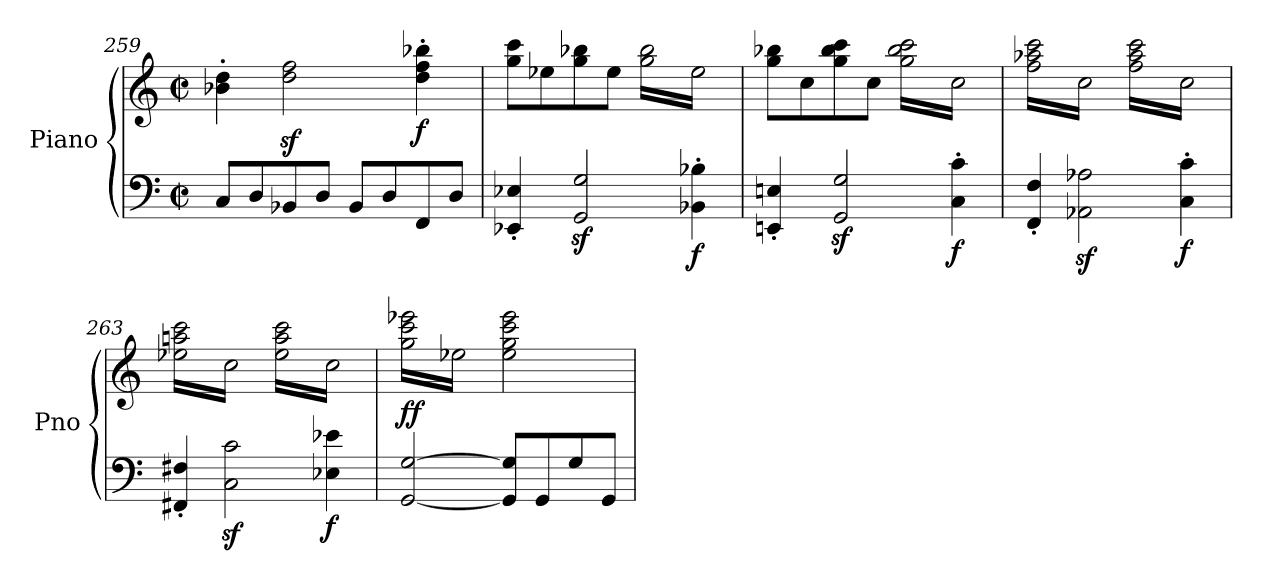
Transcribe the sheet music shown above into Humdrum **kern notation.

**kern	**kern	**dynam
*part1	*part1	*part1
*staff2	*staff1	*staff1/2
*I"Piano	*	*
*I'Pno	*	*
*clefF4	*clefG2	*
*k[]	*k[]	*
*M4/4	*M4/4	*
*met(c|)	*met(c|)	*
=259	=259	=259
8C/L	4b-X\' 4dd\'	.
8D/	.	.
8BB-X/	2dd\z< 2ff\z<	.
8D/J	.	.
8BB-/L	.	.
8D/	.	.
!	!	!LO:DY:b
8FF/	4dd\' 4ff\' 4bb-X\'	f
8D/J	.	.
=260	=260	=260
!	!	!LO:DY:b=2
!	!	!LO:DY:n=1:a
4EE-X/' 4E-X/'	8gg\ 8ccc\L	f mf
.	8ee-X\	.
2GG/z> 2G/z>	8gg\ 8bb-X\	.
.	8ee-\J	.
*	*tremolo	*
.	16gg\ 16bb-\LL	.
.	16ee-\	.
.	16gg\ 16bb-\	.
.	16ee-\	.
!	!	!LO:DY:n=2:b=2
4BB-X\' 4B-X\'	16gg\ 16bb-\	f
.	16ee-\	.
.	16gg\ 16bb-\	.
.	16ee-\JJ	.
*	*Xtremolo	*
=261	=261	=261
4EEn/' 4En/'	8gg\ 8bb-X\L	.
.	.	.
.	8cc\	.
.	.	.
2GG/z> 2G/z>	8gg\ 8bb-\ 8ccc\	.
.	8cc\J	.
*	*tremolo	*
.	16gg\ 16bb-\ 16ccc\LL	.
.	16cc\	.
.	16gg\ 16bb-\ 16ccc\	.
.	16cc\	.
!	!	!LO:DY:b=2
4C\' 4c\'	16gg\ 16bb-\ 16ccc\	f
.	16cc\	.
.	16gg\ 16bb-\ 16ccc\	.
.	16cc\JJ	.
=262	=262	=262
4FF/' 4F/'	16ff\ 16aa-X\ 16ccc\LL	.
.	16cc\	.
.	16ff\ 16aa-X\ 16ccc\	.
.	16cc\	.
2AA-X\z> 2A-X\z>	16ff\ 16aa-X\ 16ccc\	.
.	16cc\	.
.	16ff\ 16aa-X\ 16ccc\	.
.	16cc\JJ	.
.	16ff\ 16aa-\ 16ccc\LL	.
.	16cc\	.
.	16ff\ 16aa-\ 16ccc\	.
.	16cc\	.
!	!	!LO:DY:b=2
4C\' 4c\'	16ff\ 16aa-\ 16ccc\	f
.	16cc\	.
.	16ff\ 16aa-\ 16ccc\	.
.	16cc\JJ	.
=263	=263	=263
4FF#X/' 4F#X/'	16ee-X\ 16aan\ 16ccc\LL	.
.	16cc\	.
.	16ee-X\ 16aan\ 16ccc\	.
.	16cc\	.
2C\z> 2c\z>	16ee-X\ 16aan\ 16ccc\	.
.	16cc\	.
.	16ee-X\ 16aan\ 16ccc\	.
.	16cc\JJ	.
.	16ee-\ 16aa\ 16ccc\LL	.
.	16cc\	.
.	16ee-\ 16aa\ 16ccc\	.
.	16cc\	.
!	!	!LO:DY:b=2
4E-X\ 4e-X\	16ee-\ 16aa\ 16ccc\	f
.	16cc\	.
.	16ee-\ 16aa\ 16ccc\	.
.	16cc\JJ	.
=264	=264	=264
!	!	!LO:DY:a=2
[2GG/ [2G/	16gg\ 16ccc\ 16eee-X\LL	ff
.	16ee-X\	.
.	16gg\ 16ccc\ 16eee-X\	.
.	16ee-X\	.
.	16gg\ 16ccc\ 16eee-X\	.
.	16ee-X\	.
.	16gg\ 16ccc\ 16eee-X\	.
.	16ee-X\JJ	.
*	*Xtremolo	*
8GG/] 8G/]L	2ee-\ 2gg\ 2ccc\ 2eee-\	.
.	.	.
8GG/	.	.
.	.	.
8G/	.	.
8GG/J	.	.
=	=	=
*-	*-	*-
